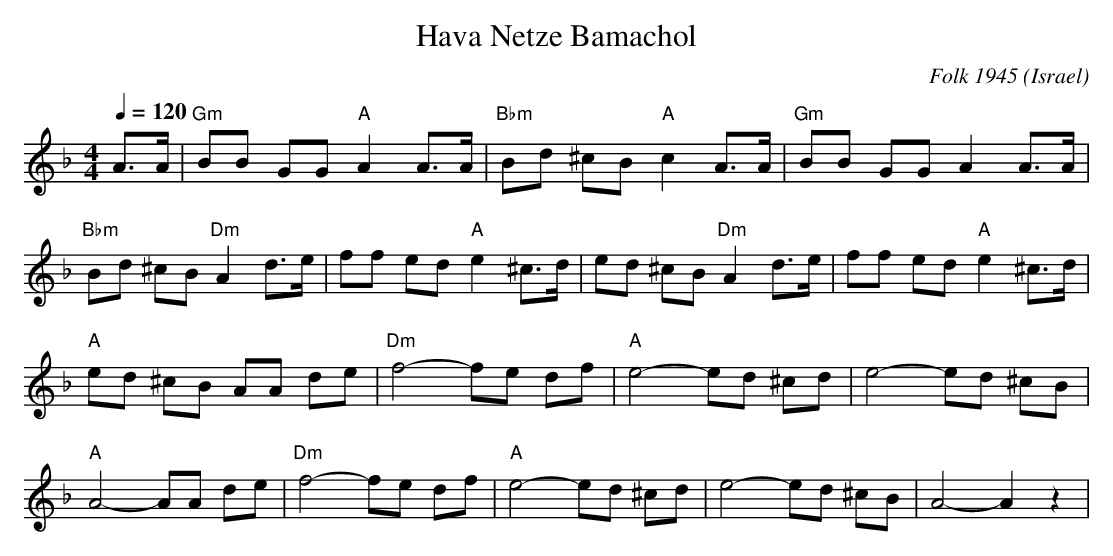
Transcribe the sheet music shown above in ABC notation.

X:1
T: Hava Netze Bamachol
C: Folk 1945
L:1/8
O: Israel
M:4/4
Q:1/4=120
K:Dm
 A>A                     |"Gm" BB GG "A" A2 A>A|\
 "Bbm" Bd ^cB "A" c2 A>A |"Gm" BB GG A2 A>A    |
 "Bbm" Bd ^cB "Dm" A2 d>e| ff ed "A" e2 ^c>d   |\
 ed ^cB "Dm"A2 d>e       | ff ed "A"e2 ^c>d    |
 "A" ed ^cB AA de        |"Dm" f4-fe df        |\
 "A" e4-ed ^cd           | e4-ed ^cB           |
 "A" A4-AA de            |"Dm" f4-fe df        |\
 "A" e4-ed ^cd           | e4-ed ^cB           |A4-A2 z2|
